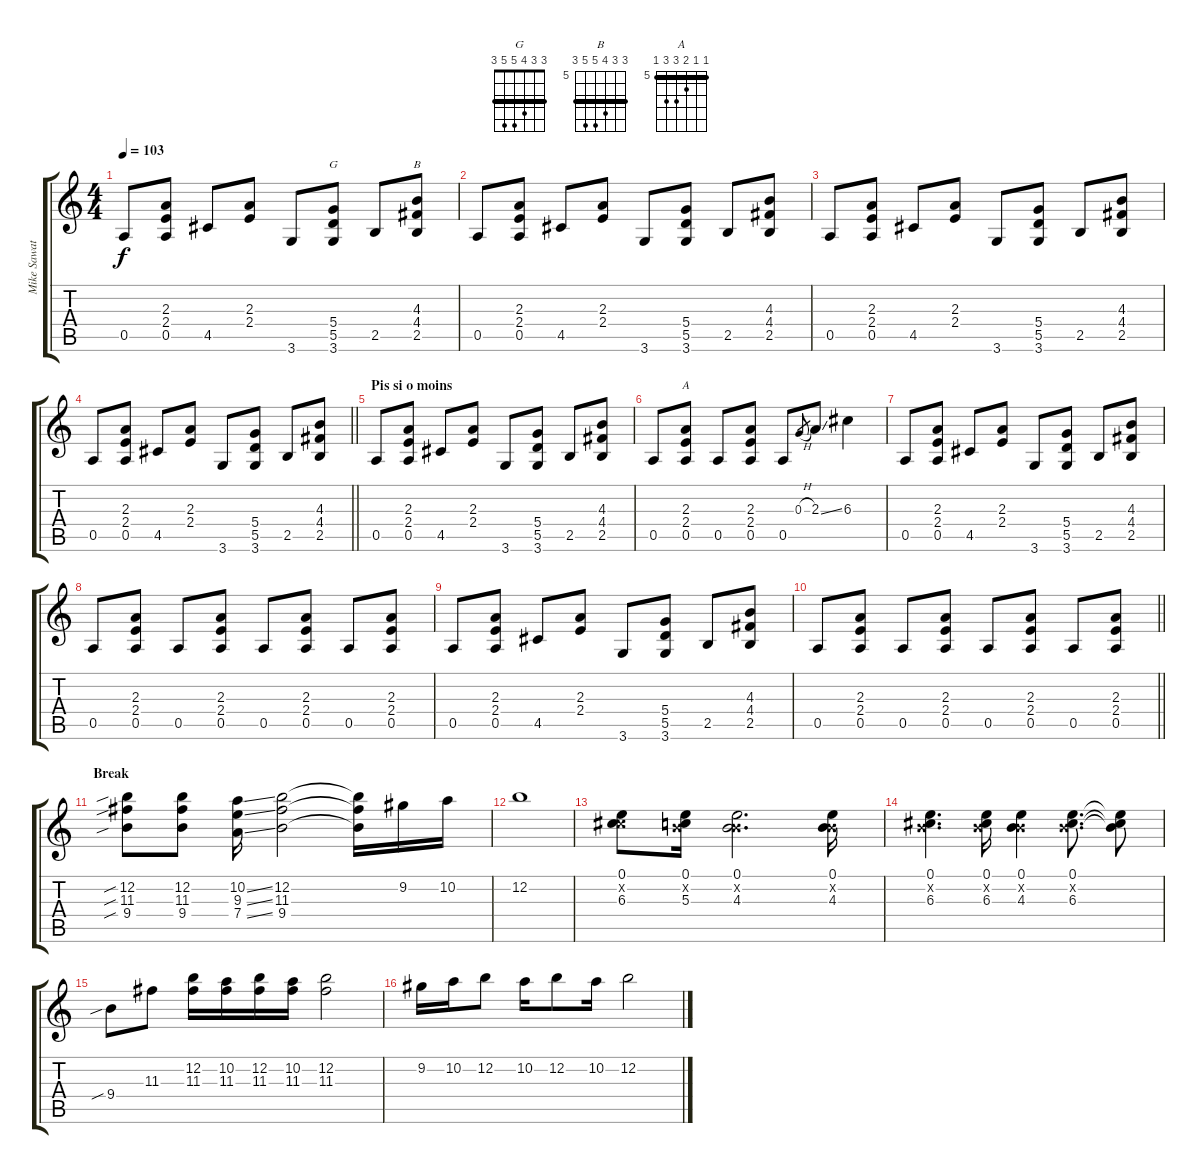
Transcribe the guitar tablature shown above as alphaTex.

\track ("Mike Sawatzky" "Mike Sawat") {instrument electricguitarclean}
\staff {score tabs}
\tuning (E4 B3 G3 D3 A2 E2) {hide}
\chord ("G" 3 3 4 5 5 3) {barre 3}
\chord ("B" 7 7 8 9 9 7) {firstfret 5 barre 7}
\chord ("A" 5 5 6 7 7 5) {firstfret 5 barre 5}
\ts (4 4)
\tempo 103
\clef g2
\ks c
0.5.8{dy f} (2.3 2.4 0.5).8 4.5.8 (2.3 2.4).8 3.6.8 (5.4 5.5 3.6).8{ch "G"} 2.5.8 (4.3 4.4 2.5).8{ch "B"} |
0.5.8 (2.3 2.4 0.5).8 4.5.8 (2.3 2.4).8 3.6.8 (5.4 5.5 3.6).8 2.5.8 (4.3 4.4 2.5).8 |
0.5.8 (2.3 2.4 0.5).8 4.5.8 (2.3 2.4).8 3.6.8 (5.4 5.5 3.6).8 2.5.8 (4.3 4.4 2.5).8 |
\barLineRight lightlight
0.5.8 (2.3 2.4 0.5).8 4.5.8 (2.3 2.4).8 3.6.8 (5.4 5.5 3.6).8 2.5.8 (4.3 4.4 2.5).8 |
\section ("" "Pis si o moins")
0.5.8 (2.3 2.4 0.5).8 4.5.8 (2.3 2.4).8 3.6.8 (5.4 5.5 3.6).8 2.5.8 (4.3 4.4 2.5).8 |
0.5.8 (2.3 2.4 0.5).8{ch "A"} 0.5.8 (2.3 2.4 0.5).8 0.5.8 0.3{h}.8{gr} 2.3{ss}.8 6.3.4 |
0.5.8 (2.3 2.4 0.5).8 4.5.8 (2.3 2.4).8 3.6.8 (5.4 5.5 3.6).8 2.5.8 (4.3 4.4 2.5).8 |
0.5.8 (2.3 2.4 0.5).8 0.5.8 (2.3 2.4 0.5).8 0.5.8 (2.3 2.4 0.5).8 0.5.8 (2.3 2.4 0.5).8 |
0.5.8 (2.3 2.4 0.5).8 4.5.8 (2.3 2.4).8 3.6.8 (5.4 5.5 3.6).8 2.5.8 (4.3 4.4 2.5).8 |
\barLineRight lightlight
0.5.8 (2.3 2.4 0.5).8 0.5.8 (2.3 2.4 0.5).8 0.5.8 (2.3 2.4 0.5).8 0.5.8 (2.3 2.4 0.5).8 |
\section ("" "Break")
(12.2{sib} 11.3{sib} 9.4{sib}).8{instrument distortionguitar} (12.2 11.3 9.4).8 (10.2{ss} 9.3{ss} 7.4{ss}).16 (12.2 11.3 9.4).2 (12.2{t} 11.3{t} 9.4{t}).16 9.2.16 10.2.16 |
12.2.1 |
(0.1 1.2{x} 6.3).8 (0.1 0.2{x} 5.3).16 (0.1 0.2{x} 4.3).2{d} (0.1 0.2{x} 4.3).16 |
(0.1 0.2{x} 6.3).4{d} (0.1 0.2{x} 6.3).16 (0.1 0.2{x} 4.3).4 (0.1 0.2{x} 6.3).8{d} (0.1{t} 0.2{t} 6.3{t}).8 |
9.4{sib}.8 11.3.8 (12.2 11.3).16 (10.2 11.3).16 (12.2 11.3).16 (10.2 11.3).16 (12.2 11.3).2 |
9.2.16 10.2.16 12.2.8 10.2.16 12.2.8 10.2.16 12.2.2
